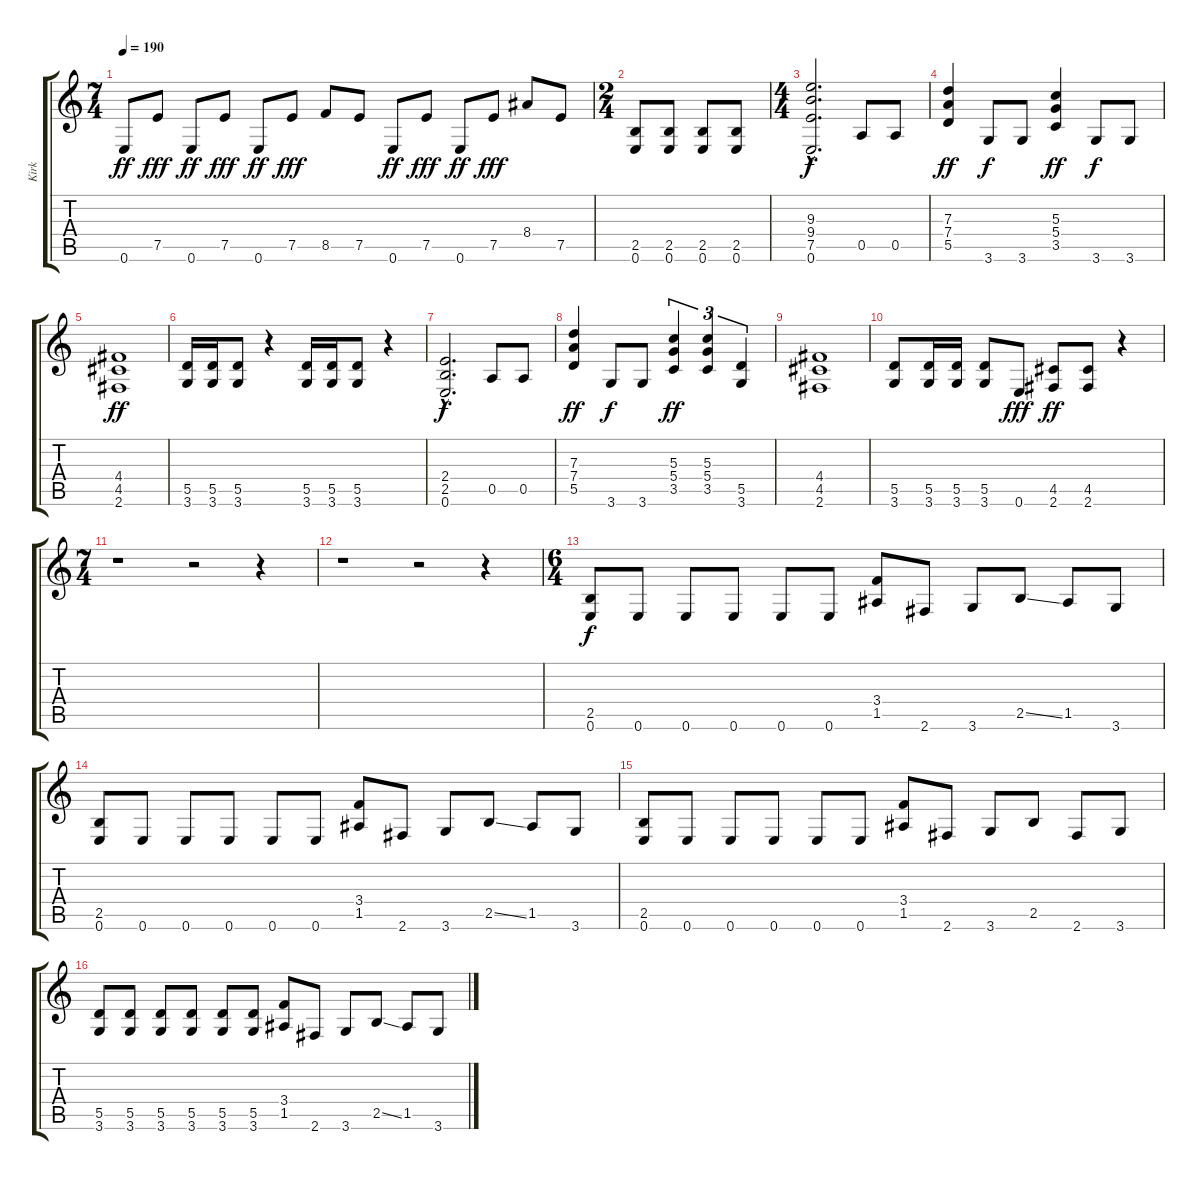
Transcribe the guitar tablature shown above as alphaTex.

\track ("Kirk" "Kirk") {instrument distortionguitar}
\staff {score tabs}
\tuning (E4 B3 G3 D3 A2 E2) {hide}
\ts (7 4)
\tempo 190
\clef g2
\ks c
0.6.8{dy ff} 7.5.8{dy fff} 0.6.8{dy ff} 7.5.8{dy fff} 0.6.8{dy ff} 7.5.8{dy fff} 8.5.8 7.5.8 0.6.8{dy ff} 7.5.8{dy fff} 0.6.8{dy ff} 7.5.8{dy fff} 8.4.8 7.5.8 |
\ts (2 4)
(2.5 0.6).8 (2.5 0.6).8 (2.5 0.6).8 (2.5 0.6).8 |
\ts (4 4)
(9.3{hac} 9.4{hac} 7.5{hac} 0.6{hac}).2{d dy f} 0.5.8 0.5.8 |
(7.3 7.4 5.5).4{dy ff} 3.6.8{dy f} 3.6.8 (5.3 5.4 3.5).4{dy ff} 3.6.8{dy f} 3.6.8 |
(4.4 4.5 2.6).1{dy ff} |
(5.5 3.6).16 (5.5 3.6).16 (5.5 3.6).8 r.4 (5.5 3.6).16 (5.5 3.6).16 (5.5 3.6).8 r.4 |
(2.4{hac} 2.5{hac} 0.6{hac}).2{d dy f} 0.5.8 0.5.8 |
(7.3 7.4 5.5).4{dy ff} 3.6.8{dy f} 3.6.8 (5.3 5.4 3.5).4{tu (3 2) dy ff} (5.3 5.4 3.5).4{tu (3 2)} (5.5 3.6).4{tu (3 2)} |
(4.4 4.5 2.6).1 |
(5.5 3.6).8 (5.5 3.6).16 (5.5 3.6).16 (5.5 3.6).8 0.6.8{dy fff} (4.5 2.6).8{dy ff} (4.5 2.6).8 r.4 |
\ts (7 4)
r.1 r.2 r.4 |
r.1 r.2 r.4 |
\ts (6 4)
(2.5 0.6).8{dy f} 0.6.8 0.6.8 0.6.8 0.6.8 0.6.8 (3.4 1.5).8 2.6.8 3.6.8 2.5{ss}.8 1.5.8 3.6.8 |
(2.5 0.6).8 0.6.8 0.6.8 0.6.8 0.6.8 0.6.8 (3.4 1.5).8 2.6.8 3.6.8 2.5{ss}.8 1.5.8 3.6.8 |
(2.5 0.6).8 0.6.8 0.6.8 0.6.8 0.6.8 0.6.8 (3.4 1.5).8 2.6.8 3.6.8 2.5.8 2.6.8 3.6.8 |
(5.5 3.6).8 (5.5 3.6).8 (5.5 3.6).8 (5.5 3.6).8 (5.5 3.6).8 (5.5 3.6).8 (3.4 1.5).8 2.6.8 3.6.8 2.5{ss}.8 1.5.8 3.6.8
